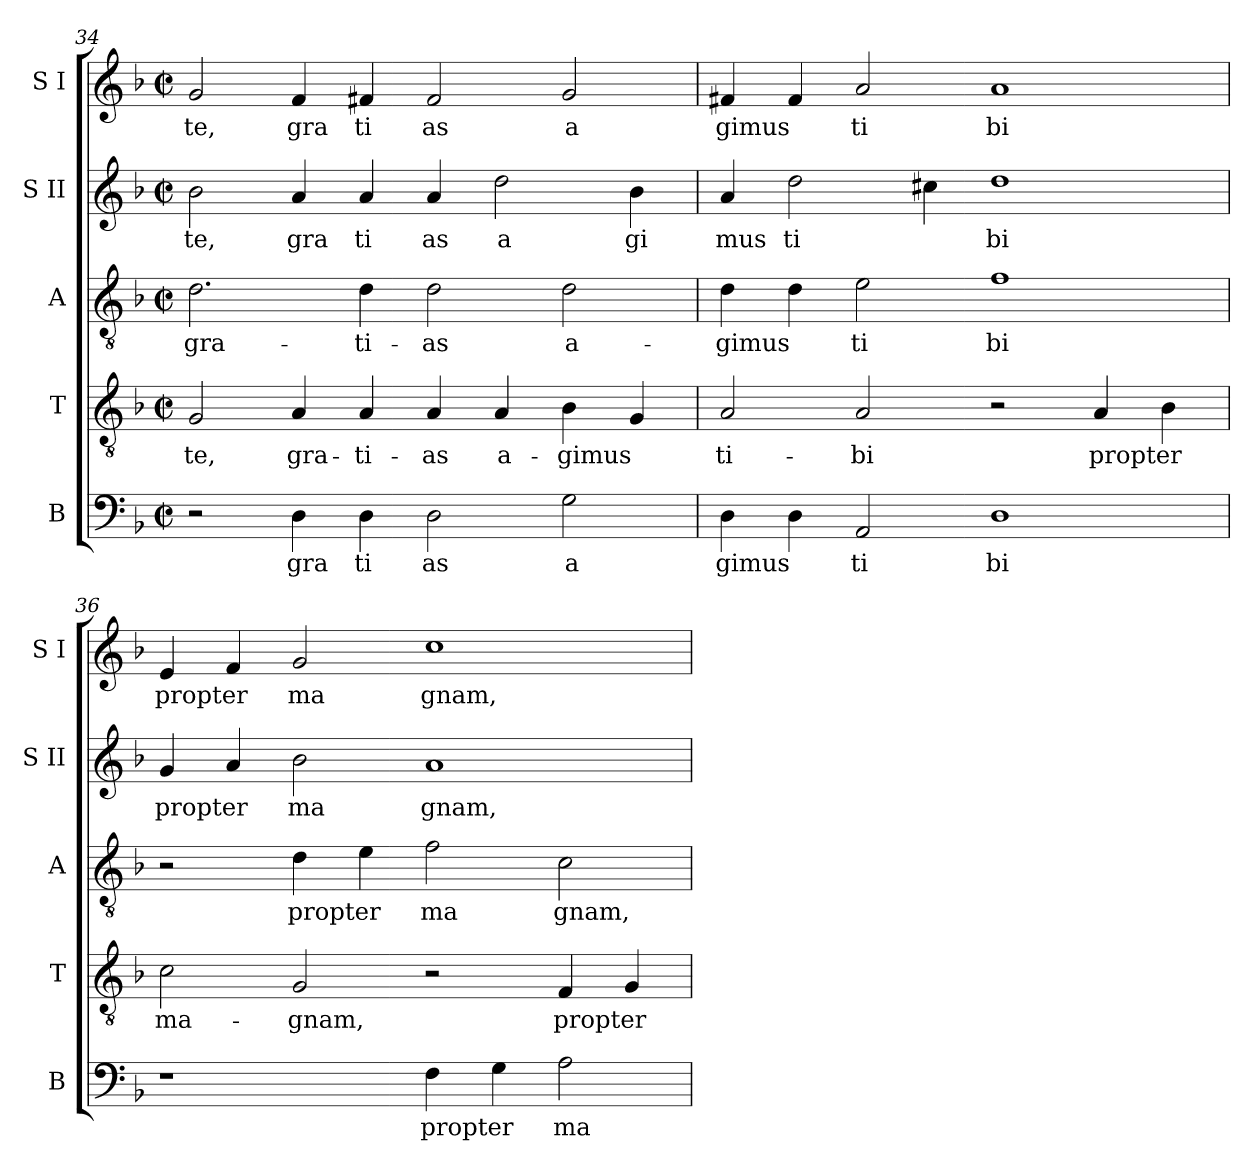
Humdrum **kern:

**kern	**text	**kern	**text	**kern	**text	**kern	**text	**kern	**text
*part5	*part5	*part4	*part4	*part3	*part3	*part2	*part2	*part1	*part1
*staff5	*staff5	*staff4	*staff4	*staff3	*staff3	*staff2	*staff2	*staff1	*staff1
*I"B	*	*I"T	*	*I"A	*	*I"S II	*	*I"S I	*
*I'B	*	*I'T	*	*I'A	*	*I'S II	*	*I'S I	*
*clefF4	*	*clefGv2	*	*clefGv2	*	*clefG2	*	*clefG2	*
*k[b-]	*	*k[b-]	*	*k[b-]	*	*k[b-]	*	*k[b-]	*
*F:	*	*F:	*	*F:	*	*F:	*	*F:	*
*M2/2	*	*M2/2	*	*M2/2	*	*M2/2	*	*M2/2	*
*met(c|)	*	*met(c|)	*	*met(c|)	*	*met(c|)	*	*met(c|)	*
=34	=34	=34	=34	=34	=34	=34	=34	=34	=34
!	!	!	!LO:LY:b:cj	!	!LO:LY:b:cj	!	!LO:LY:b:cj	!	!LO:LY:b:cj
2r	.	2G/	te,	2.d\	gra-	2b-\	te,	2g/	te,
!	!LO:LY:b:cj	!	!LO:LY:b:cj	!	!	!	!LO:LY:b:cj	!	!LO:LY:b:cj
4D\	gra	4A/	gra-	.	.	4a/	gra	4f/	gra
!	!LO:LY:b:cj	!	!LO:LY:b:cj	!	!LO:LY:b:cj	!	!LO:LY:b:cj	!	!LO:LY:b:cj
4D\	ti	4A/	-ti-	4d\	-ti-	4a/	ti	4f#X/	ti
!	!LO:LY:b:cj	!	!LO:LY:b:cj	!	!LO:LY:b:cj	!	!LO:LY:b:cj	!	!LO:LY:b:cj
2D\	as	4A/	-as	2d\	-as	4a/	as	2f#/	as
!	!	!	!LO:LY:b:cj	!	!	!	!LO:LY:b:cj	!	!
.	.	4A/	a-	.	.	2dd\	a	.	.
!	!LO:LY:b:cj	!	!LO:LY:b:cj	!	!LO:LY:b:cj	!	!	!	!LO:LY:b:cj
2G\	a	4B-\	-gimus	2d\	a-	.	.	2g/	a
!	!	!	!LO:LY:b:cj	!	!	!	!LO:LY:b:cj	!	!
.	.	4G/	.	.	.	4b-\	gi	.	.
!!LO:LB:g=z
=35	=35	=35	=35	=35	=35	=35	=35	=35	=35
!	!LO:LY:b:cj	!	!LO:LY:b:cj	!	!LO:LY:b:cj	!	!LO:LY:b:cj	!	!LO:LY:b:cj
4D\	gimus	2A/	ti-	4d\	-gimus	4a/	mus	4f#X/	gimus
!	!LO:LY:b:cj	!	!	!	!LO:LY:b:cj	!	!LO:LY:b:cj	!	!LO:LY:b:cj
4D\	.	.	.	4d\	.	2dd\	ti	4f#/	.
!	!LO:LY:b:cj	!	!LO:LY:b:cj	!	!LO:LY:b:cj	!	!	!	!LO:LY:b:cj
2AA/	ti	2A/	-bi	2e\	ti	.	.	2a/	ti
!	!	!	!	!	!	!	!LO:LY:b:cj	!	!
.	.	.	.	.	.	4cc#X\	.	.	.
!	!LO:LY:b:cj	!	!	!	!LO:LY:b:cj	!	!LO:LY:b:cj	!	!LO:LY:b:cj
1D	bi	2r	.	1f	bi	1dd	bi	1a	bi
!	!	!	!LO:LY:b:cj	!	!	!	!	!	!
.	.	4A/	propter	.	.	.	.	.	.
!	!	!	!LO:LY:b:cj	!	!	!	!	!	!
.	.	4B-\	.	.	.	.	.	.	.
=36	=36	=36	=36	=36	=36	=36	=36	=36	=36
!	!	!	!LO:LY:b:cj	!	!	!	!LO:LY:b:cj	!	!LO:LY:b:cj
1r	.	2c\	ma-	2r	.	4g/	propter	4e/	propter
!	!	!	!	!	!	!	!LO:LY:b:cj	!	!LO:LY:b:cj
.	.	.	.	.	.	4a/	.	4f/	.
!	!	!	!LO:LY:b:cj	!	!LO:LY:b:cj	!	!LO:LY:b:cj	!	!LO:LY:b:cj
.	.	2G/	-gnam,	4d\	propter	2b-\	ma	2g/	ma
!	!	!	!	!	!LO:LY:b:cj	!	!	!	!
.	.	.	.	4e\	.	.	.	.	.
!	!LO:LY:b:cj	!	!	!	!LO:LY:b:cj	!	!LO:LY:b:cj	!	!LO:LY:b:cj
4F\	propter	2r	.	2f\	ma	1a	gnam,	1cc	gnam,
!	!LO:LY:b:cj	!	!	!	!	!	!	!	!
4G\	.	.	.	.	.	.	.	.	.
!	!LO:LY:b:cj	!	!LO:LY:b:cj	!	!LO:LY:b:cj	!	!	!	!
2A\	ma	4F/	propter	2c\	gnam,	.	.	.	.
!	!	!	!LO:LY:b:cj	!	!	!	!	!	!
.	.	4G/	.	.	.	.	.	.	.
=	=	=	=	=	=	=	=	=	=
*-	*-	*-	*-	*-	*-	*-	*-	*-	*-
